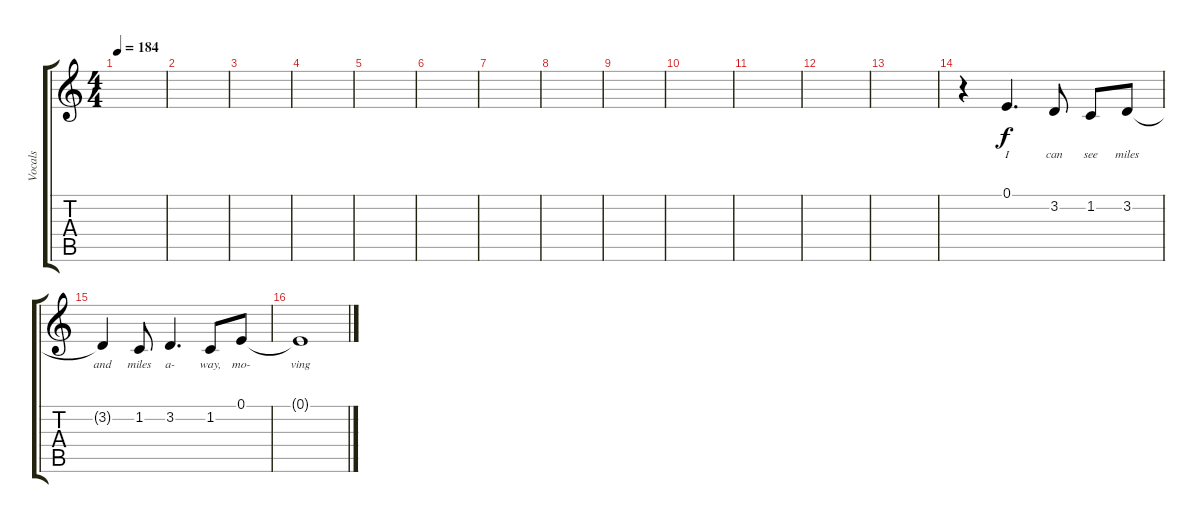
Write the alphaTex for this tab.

\track ("Vocals" "Vocals") {instrument flute}
\staff {score tabs}
\tuning (E4 B3 G3 D3 A2 E2) {hide}
\ts (4 4)
\tempo 184
\clef g2
\ks c
|
|
|
|
|
|
|
|
|
|
|
|
|
r.4 0.1.4{d lyrics (0 "I") lyrics (1 "") lyrics (2 "") lyrics (3 "") lyrics (4 "")} 3.2.8{lyrics (0 "can") lyrics (1 "") lyrics (2 "") lyrics (3 "") lyrics (4 "")} 1.2.8{lyrics (0 "see") lyrics (1 "") lyrics (2 "") lyrics (3 "") lyrics (4 "")} 3.2.8{lyrics (0 "miles") lyrics (1 "") lyrics (2 "") lyrics (3 "") lyrics (4 "")} |
3.2{t}.4{lyrics (0 "and") lyrics (1 "") lyrics (2 "") lyrics (3 "") lyrics (4 "")} 1.2.8{lyrics (0 "miles") lyrics (1 "") lyrics (2 "") lyrics (3 "") lyrics (4 "")} 3.2.4{d lyrics (0 "a-") lyrics (1 "") lyrics (2 "") lyrics (3 "") lyrics (4 "")} 1.2.8{lyrics (0 "way,") lyrics (1 "") lyrics (2 "") lyrics (3 "") lyrics (4 "")} 0.1.8{lyrics (0 "mo-") lyrics (1 "") lyrics (2 "") lyrics (3 "") lyrics (4 "")} |
0.1{t}.1{lyrics (0 "ving") lyrics (1 "") lyrics (2 "") lyrics (3 "") lyrics (4 "")}
